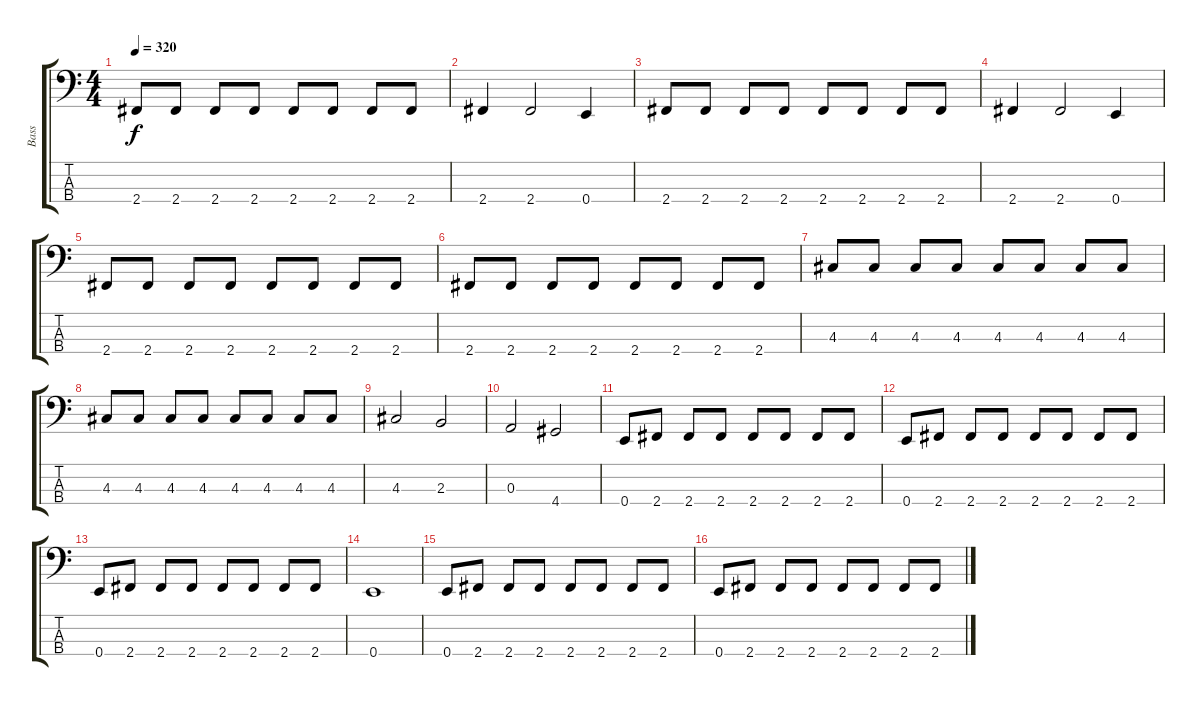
\track ("Bass" "Bass") {instrument electricbasspick}
\staff {score tabs}
\tuning (G2 D2 A1 E1) {hide}
\ts (4 4)
\tempo 320
\clef f4
\ks c
2.4.8{dy f} 2.4.8 2.4.8 2.4.8 2.4.8 2.4.8 2.4.8 2.4.8 |
2.4.4 2.4.2 0.4.4 |
2.4.8 2.4.8 2.4.8 2.4.8 2.4.8 2.4.8 2.4.8 2.4.8 |
2.4.4 2.4.2 0.4.4 |
2.4.8 2.4.8 2.4.8 2.4.8 2.4.8 2.4.8 2.4.8 2.4.8 |
2.4.8 2.4.8 2.4.8 2.4.8 2.4.8 2.4.8 2.4.8 2.4.8 |
4.3.8 4.3.8 4.3.8 4.3.8 4.3.8 4.3.8 4.3.8 4.3.8 |
4.3.8 4.3.8 4.3.8 4.3.8 4.3.8 4.3.8 4.3.8 4.3.8 |
4.3.2 2.3.2 |
0.3.2 4.4.2 |
0.4.8 2.4.8 2.4.8 2.4.8 2.4.8 2.4.8 2.4.8 2.4.8 |
0.4.8 2.4.8 2.4.8 2.4.8 2.4.8 2.4.8 2.4.8 2.4.8 |
0.4.8 2.4.8 2.4.8 2.4.8 2.4.8 2.4.8 2.4.8 2.4.8 |
0.4.1 |
0.4.8 2.4.8 2.4.8 2.4.8 2.4.8 2.4.8 2.4.8 2.4.8 |
0.4.8 2.4.8 2.4.8 2.4.8 2.4.8 2.4.8 2.4.8 2.4.8
